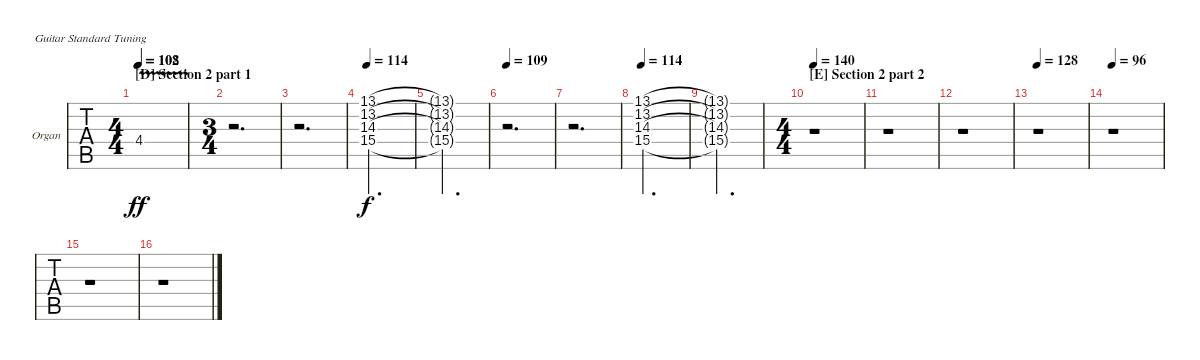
\defaultSystemsLayout 4
\bracketExtendMode nobrackets
\firstSystemTrackNameOrientation horizontal
\otherSystemsTrackNameOrientation horizontal
\track ("Organ" "Organ") {instrument drawbarorgan}
\staff {tabs}
\tuning (E4 B3 G3 D3 A2 E2)
\ts (4 4)
\beaming (8 2 2 2 2)
\section ("D" "Section 2 part 1")
\tempo 102
\tempo (108 0.00625)
\clef g2
\ks c
4.4{v t acc #}.1{dy ff} |
\ts (3 4)
\beaming (8 2 2 2)
r.2{d} |
r.2{d} |
\tempo 114
(13.1 13.2 14.3 15.4).2{d dy f} |
(13.1{t} 13.2{t} 14.3{t} 15.4{t}).2{d} |
\tempo 109
r.2{d} |
r.2{d} |
\tempo 114
(13.1 13.2 14.3 15.4).2{d} |
(13.1{t} 13.2{t} 14.3{t} 15.4{t}).2{d} |
\ts (4 4)
\beaming (8 2 2 2 2)
\section ("E" "Section 2 part 2")
\tempo (140 0.00625)
r.1 |
r.1 |
r.1 |
\scale
0.842671
\tempo 128
r.1 |
\scale
1.2476
\tempo 96
r.1 |
\scale
0.933958 r.1 |
\scale
0.97577 r.1
